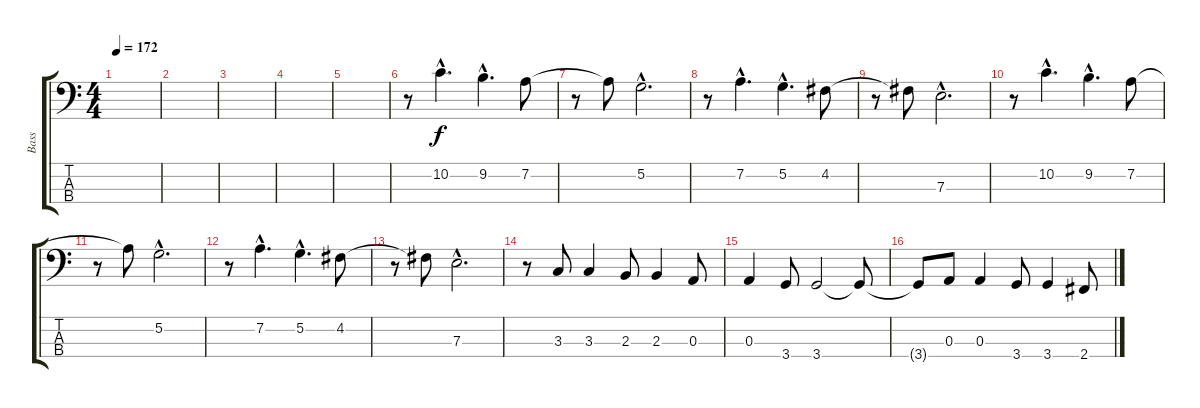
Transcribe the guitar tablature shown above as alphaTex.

\track ("Bass" "Bass") {instrument electricbasspick}
\staff {score tabs}
\tuning (G2 D2 A1 E1) {hide}
\ts (4 4)
\tempo 172
\clef f4
\ks c
|
|
|
|
|
r.8 10.2{hac}.4{d} 9.2{hac}.4{d} 7.2.8 |
r.8 7.2{t}.8 5.2{hac}.2{d} |
r.8 7.2{hac}.4{d} 5.2{hac}.4{d} 4.2.8 |
r.8 4.2{t}.8 7.3{hac}.2{d} |
r.8 10.2{hac}.4{d} 9.2{hac}.4{d} 7.2.8 |
r.8 7.2{t}.8 5.2{hac}.2{d} |
r.8 7.2{hac}.4{d} 5.2{hac}.4{d} 4.2.8 |
r.8 4.2{t}.8 7.3{hac}.2{d} |
r.8 3.3.8 3.3.4 2.3.8 2.3.4 0.3.8 |
0.3.4 3.4.8 3.4.2 3.4{t}.8 |
3.4{t}.8 0.3.8 0.3.4 3.4.8 3.4.4 2.4.8
